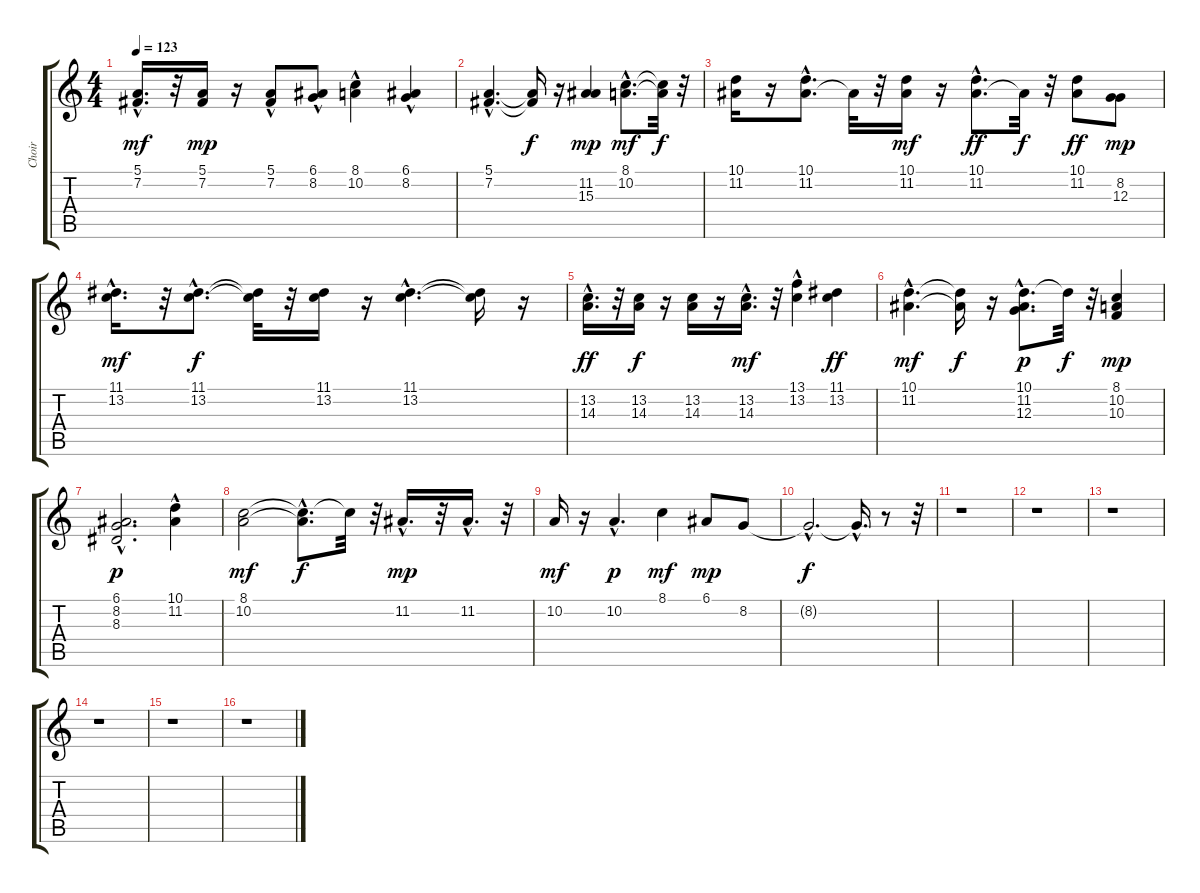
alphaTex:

\track ("Choir" "Choir") {instrument choiraahs}
\staff {score tabs}
\tuning (E4 B3 G3 D3 A2 E2) {hide}
\ts (4 4)
\tempo 123
\clef g2
\ks c
(5.1{hac} 7.2).16{d dy mf} r.32 (5.1 7.2).16{dy mp} r.16 (5.1{hac} 7.2).8 (6.1{hac} 8.2).8 (8.1{hac} 10.2).4 (6.1{hac} 8.2).4 |
(5.1{hac} 7.2{hac}).4{d} (5.1{t} 7.2{t}).16{dy f} r.16 (11.2 15.3).4{dy mp} (8.1{hac} 10.2{hac}).8{d dy mf} (8.1{t} 10.2{t}).32{dy f} r.32 |
(10.1 11.2).16 r.16 (10.1{hac} 11.2{hac}).8{d} 11.2{t}.32 r.32 (10.1 11.2).16{dy mf} r.16 (10.1 11.2{hac}).8{d dy ff} 11.2{t}.32{dy f} r.32 (10.1 11.2).8{dy ff} (8.2 12.3).8{dy mp} |
(11.1 13.2{hac}).16{d dy mf} r.32 (11.1{hac} 13.2{hac}).8{d dy f} (11.1{t} 13.2{t}).32 r.32 (11.1 13.2).16 r.16 (11.1{hac} 13.2{hac}).4{d} (11.1{t} 13.2{t}).16 r.16 |
(13.2{hac} 14.3).16{d dy ff} r.32 (13.2 14.3).16{dy f} r.16 (13.2 14.3).16 r.16 (13.2{hac} 14.3{hac}).16{d dy mf} r.32 (13.1 13.2{hac}).4 (11.1 13.2).4{dy ff} |
(10.1{hac} 11.2{hac}).4{d dy mf} (10.1{t} 11.2{t}).16{dy f} r.16 (10.1{hac} 11.2 12.3{hac}).8{d dy p} 10.1{t}.32{dy f} r.32 (8.1 10.2 10.3).4{dy mp} |
(6.1{hac} 8.2 8.3).2{d dy p} (10.1 11.2{hac}).4 |
(8.1 10.2).2{dy mf} (8.1{hac t} 10.2{hac t}).8{d dy f} 8.1{t}.32 r.32 11.2{hac}.16{d dy mp} r.32 11.2{hac}.16{d} r.32 |
10.2.16{dy mf} r.16 10.2{hac}.4{d dy p} 8.1.4{dy mf} 6.1.8{dy mp} 8.2.8 |
8.2{hac t}.2{d dy f} 8.2{hac t}.16{d} r.8 r.32 |
r.1 |
r.1 |
r.1 |
r.1 |
r.1 |
r.1
